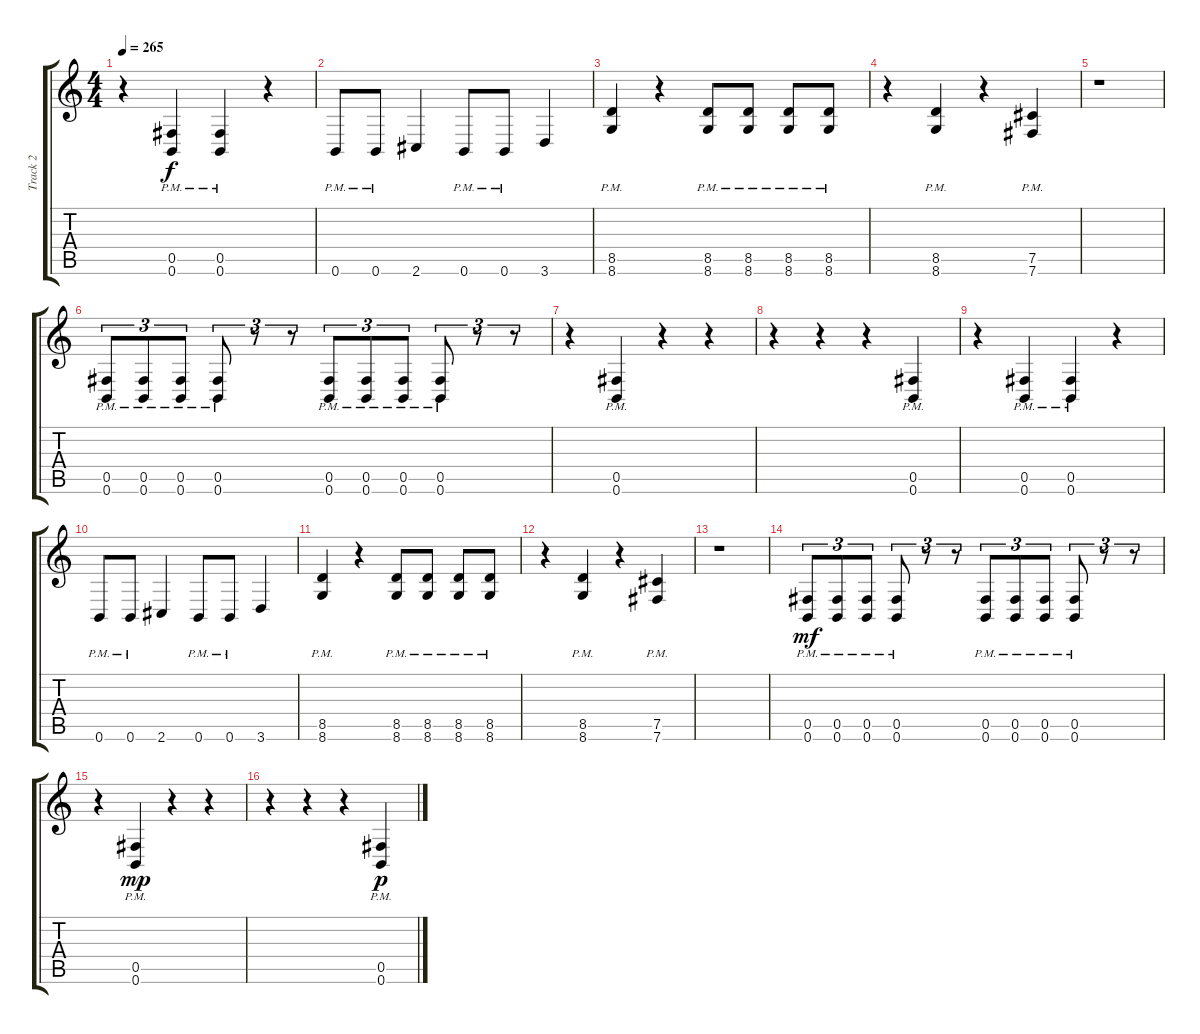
\track ("Track 2" "Track 2") {instrument distortionguitar}
\staff {score tabs}
\tuning (Db4 Ab3 E3 B2 Gb2 B1) {hide}
\ts (4 4)
\tempo 265
\clef g2
\ks c
r.4{dy f} (0.5{pm} 0.6{pm}).4 (0.5{pm} 0.6{pm}).4 r.4 |
0.6{pm}.8 0.6{pm}.8 2.6.4 0.6{pm}.8 0.6{pm}.8 3.6.4 |
(8.5{pm} 8.6{pm}).4 r.4 (8.5{pm} 8.6{pm}).8 (8.5{pm} 8.6{pm}).8 (8.5{pm} 8.6{pm}).8 (8.5{pm} 8.6{pm}).8 |
r.4 (8.5{pm} 8.6{pm}).4 r.4 (7.5{pm} 7.6{pm}).4 |
r.1 |
(0.5{pm} 0.6{pm}).8{tu (3 2)} (0.5{pm} 0.6{pm}).8{tu (3 2)} (0.5{pm} 0.6{pm}).8{tu (3 2)} (0.5{pm} 0.6{pm}).8{tu (3 2)} r.8{tu (3 2)} r.8{tu (3 2)} (0.5{pm} 0.6{pm}).8{tu (3 2)} (0.5{pm} 0.6{pm}).8{tu (3 2)} (0.5{pm} 0.6{pm}).8{tu (3 2)} (0.5{pm} 0.6{pm}).8{tu (3 2)} r.8{tu (3 2)} r.8{tu (3 2)} |
r.4 (0.5{pm} 0.6{pm}).4 r.4 r.4 |
r.4 r.4 r.4 (0.5{pm} 0.6{pm}).4 |
r.4 (0.5{pm} 0.6{pm}).4 (0.5{pm} 0.6{pm}).4 r.4 |
0.6{pm}.8 0.6{pm}.8 2.6.4 0.6{pm}.8 0.6{pm}.8 3.6.4 |
(8.5{pm} 8.6{pm}).4 r.4 (8.5{pm} 8.6{pm}).8 (8.5{pm} 8.6{pm}).8 (8.5{pm} 8.6{pm}).8 (8.5{pm} 8.6{pm}).8 |
r.4 (8.5{pm} 8.6{pm}).4 r.4 (7.5{pm} 7.6{pm}).4 |
r.1 |
(0.5{pm} 0.6{pm}).8{tu (3 2) dy mf} (0.5{pm} 0.6{pm}).8{tu (3 2)} (0.5{pm} 0.6{pm}).8{tu (3 2)} (0.5{pm} 0.6{pm}).8{tu (3 2)} r.8{tu (3 2)} r.8{tu (3 2)} (0.5{pm} 0.6{pm}).8{tu (3 2)} (0.5{pm} 0.6{pm}).8{tu (3 2)} (0.5{pm} 0.6{pm}).8{tu (3 2)} (0.5{pm} 0.6{pm}).8{tu (3 2)} r.8{tu (3 2)} r.8{tu (3 2)} |
r.4 (0.5{pm} 0.6{pm}).4{dy mp} r.4 r.4 |
r.4 r.4 r.4 (0.5{pm} 0.6{pm}).4{dy p}
